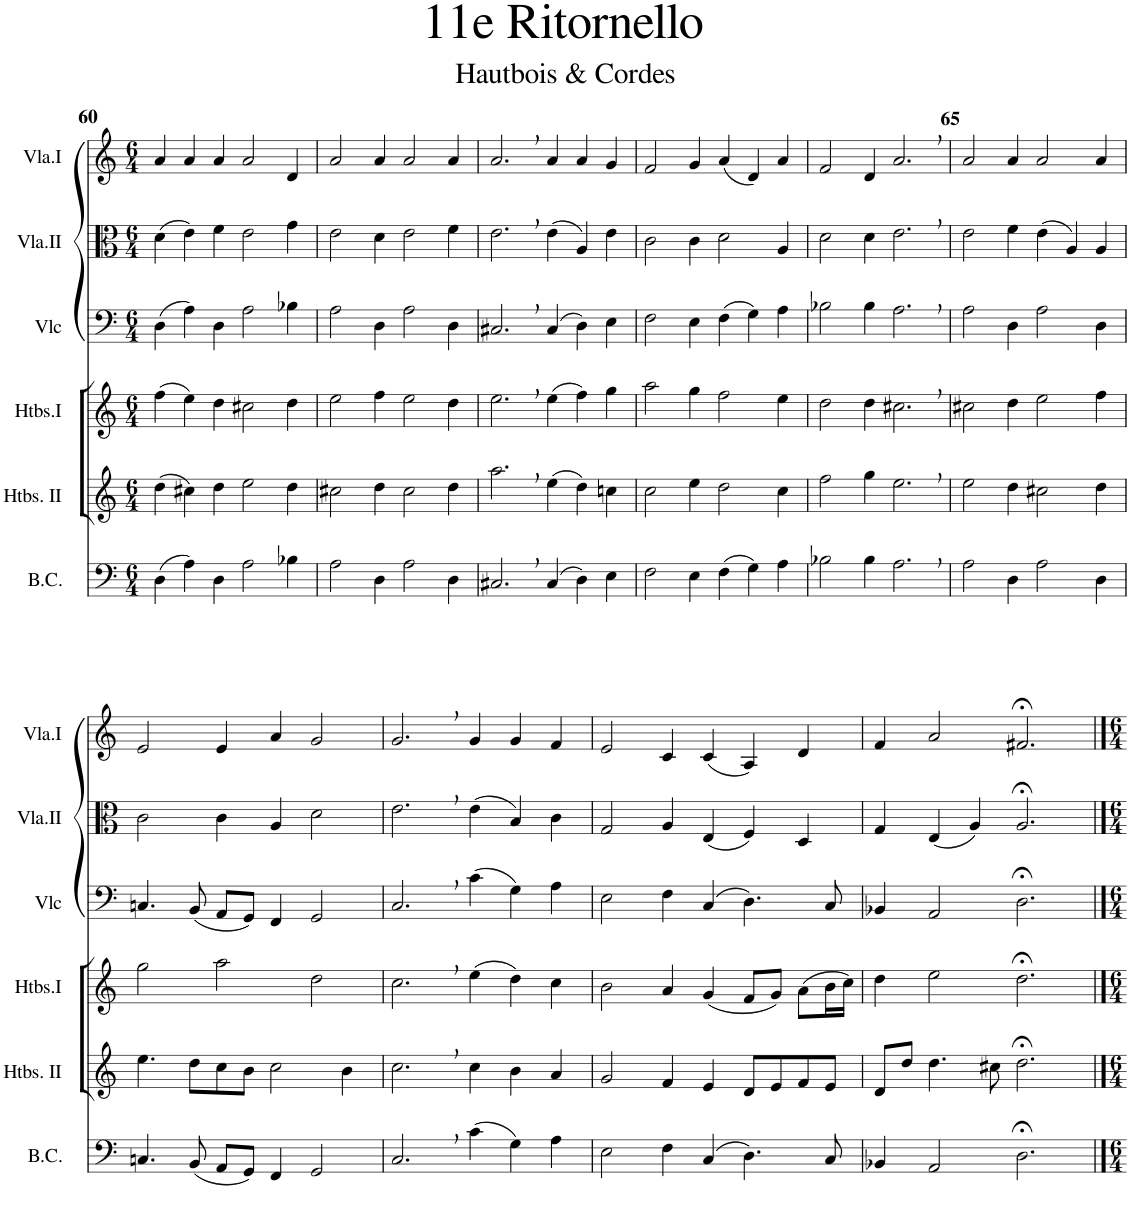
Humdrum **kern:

**kern	**kern	**kern	**kern	**kern	**kern
*part6	*part5	*part4	*part3	*part2	*part1
*staff6	*staff5	*staff4	*staff3	*staff2	*staff1
*I"Basse Continue	*I"Hautbois II	*I"Hautbois I	*I"Violoncelle	*I"Viola II	*I"Viola I
*I'B.C.	*I'Htbs. II	*I'Htbs.I	*I'Vlc	*I'Vla.II	*I'Vla.I
!!LO:PB:g=z
*clefF4	*clefG2	*clefG2	*clefF4	*clefC3	*clefG2
*k[]	*k[]	*k[]	*k[]	*k[]	*k[]
*M6/4	*M6/4	*M6/4	*M6/4	*M6/4	*M6/4
=60	=60	=60	=60	=60	=60
(4D\	(4dd\	(4ff\	(4D\	(4d\	4a/
4A\)	4cc#X\)	4ee\)	4A\)	4e\)	4a/
4D\	4dd\	4dd\	4D\	4f\	4a/
2A\	2ee\	2cc#X\	2A\	2e\	2a/
4B-X\	4dd\	4dd\	4B-X\	4g\	4d/
=61	=61	=61	=61	=61	=61
2A\	2cc#X\	2ee\	2A\	2e\	2a/
4D\	4dd\	4ff\	4D\	4d\	4a/
2A\	2cc#\	2ee\	2A\	2e\	2a/
4D\	4dd\	4dd\	4D\	4f\	4a/
=62	=62	=62	=62	=62	=62
2.C#X,/	2.aa,\	2.ee,\	2.C#X,/	2.e,\	2.a,/
(4C#/	(4ee\	(4ee\	(4C#/	(4e\	4a/
4D\)	4dd\)	4ff\)	4D\)	4A/)	4a/
4E\	4ccn\	4gg\	4E\	4e\	4g/
=63	=63	=63	=63	=63	=63
2F\	2cc\	2aa\	2F\	2c\	2f/
4E\	4ee\	4gg\	4E\	4c\	4g/
(4F\	2dd\	2ff\	(4F\	2d\	(4a/
4G\)	.	.	4G\)	.	4d/)
4A\	4cc\	4ee\	4A\	4A/	4a/
=64	=64	=64	=64	=64	=64
2B-X\	2ff\	2dd\	2B-X\	2d\	2f/
4B-\	4gg\	4dd\	4B-\	4d\	4d/
2.A,\	2.ee,\	2.cc#X,\	2.A,\	2.e,\	2.a,/
=65	=65	=65	=65	=65	=65
2A\	2ee\	2cc#X\	2A\	2e\	2a/
4D\	4dd\	4dd\	4D\	4f\	4a/
2A\	2cc#X\	2ee\	2A\	(4e\	2a/
.	.	.	.	4A/)	.
4D\	4dd\	4ff\	4D\	4A/	4a/
!!LO:LB:g=z
=66	=66	=66	=66	=66	=66
4.Cn/	4.ee\	2gg\	4.Cn/	2c\	2e/
(8BB/	8dd\L	.	(8BB/	.	.
8AA/L	8cc\	2aa\	8AA/L	4c\	4e/
8GG/J)	8b\J	.	8GG/J)	.	.
4FF/	2cc\	.	4FF/	4A/	4a/
2GG/	.	2dd\	2GG/	2d\	2g/
.	4b\	.	.	.	.
=67	=67	=67	=67	=67	=67
2.C,/	2.cc,\	2.cc,\	2.C,/	2.e,\	2.g,/
(4c\	4cc\	(4ee\	(4c\	(4e\	4g/
4G\)	4b\	4dd\)	4G\)	4B/)	4g/
4A\	4a/	4cc\	4A\	4c\	4f/
=68	=68	=68	=68	=68	=68
2E\	2g/	2b\	2E\	2G/	2e/
4F\	4f/	4a/	4F\	4A/	4c/
(4C/	4e/	(4g/	(4C/	(4E/	(4c/
4.D\)	8d/L	8f/L	4.D\)	4F/)	4A/)
.	8e/	8g/J)	.	.	.
.	8f/	(8a\L	.	4D/	4d/
8C/	8e/J	16b\L	8C/	.	.
.	.	16cc\JJ)	.	.	.
=69	=69	=69	=69	=69	=69
4BB-X/	8d/L	4dd\	4BB-X/	4G/	4f/
.	8dd/J	.	.	.	.
2AA/	4.dd\	2ee\	2AA/	(4E/	2a/
.	.	.	.	4A/)	.
.	8cc#X\	.	.	.	.
2.D;<\	2.dd;<\	2.dd;<\	2.D;<\	2.A;</	2.f#X;</
==	==	==	==	==	==
*-	*-	*-	*-	*-	*-
